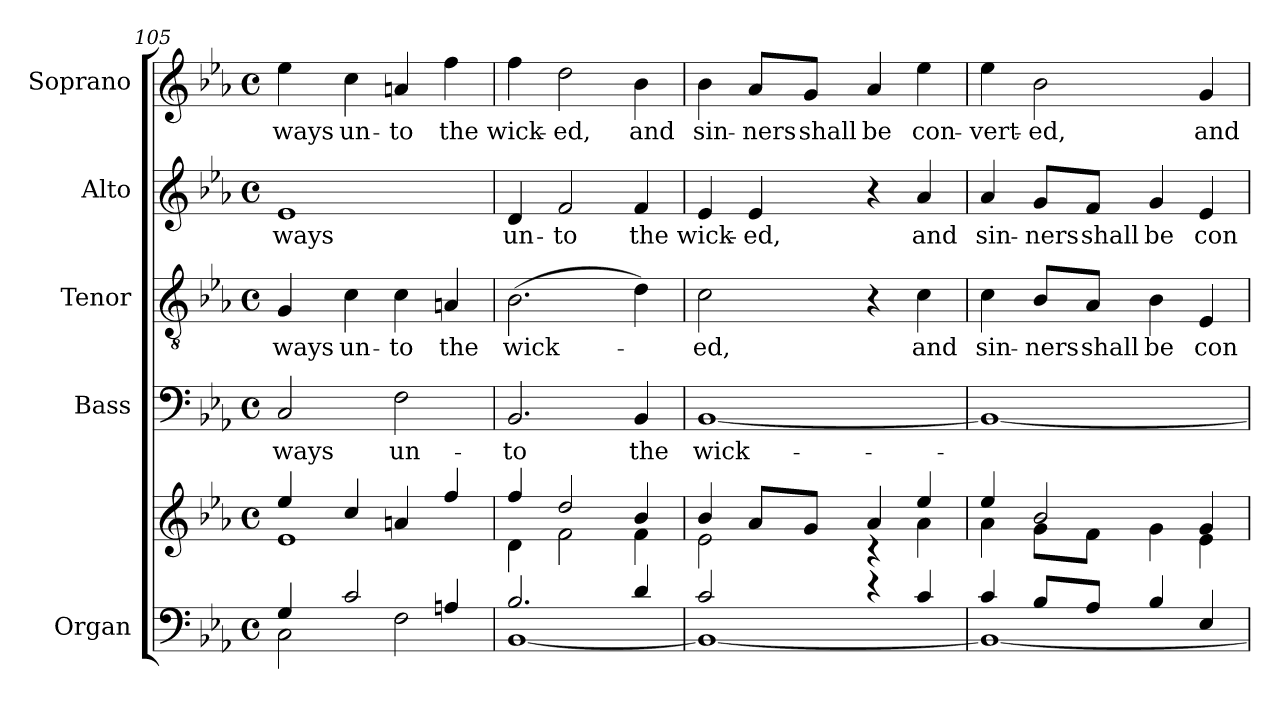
**kern	**kern	**kern	**text	**kern	**text	**kern	**text	**kern	**text
*part5	*part5	*part4	*part4	*part3	*part3	*part2	*part2	*part1	*part1
*staff6	*staff5	*staff4	*staff4	*staff3	*staff3	*staff2	*staff2	*staff1	*staff1
*I"Organ	*	*I"Bass	*	*I"Tenor	*	*I"Alto	*	*I"Soprano	*
*I'Org.	*	*I'B.	*	*I'T.	*	*I'A.	*	*I'S.	*
*clefF4	*clefG2	*clefF4	*	*clefGv2	*	*clefG2	*	*clefG2	*
*	*	*	*	*ITrd7c12	*	*	*	*	*
*k[b-e-a-]	*k[b-e-a-]	*k[b-e-a-]	*	*k[b-e-a-]	*	*k[b-e-a-]	*	*k[b-e-a-]	*
*E-:	*E-:	*E-:	*	*E-:	*	*E-:	*	*E-:	*
*M4/4	*M4/4	*M4/4	*	*M4/4	*	*M4/4	*	*M4/4	*
*met(c)	*met(c)	*met(c)	*	*met(c)	*	*met(c)	*	*met(c)	*
=105	=105	=105	=105	=105	=105	=105	=105	=105	=105
*^	*^	*	*	*	*	*	*	*	*
!	!	!	!	!	!LO:LY:b:color=#000000	!	!	!	!	!	!
!	!	!	!	!	!	!	!LO:LY:b:color=#000000	!	!	!	!
!	!	!	!	!	!	!	!	!	!LO:LY:b:color=#000000	!	!
!	!	!	!	!	!	!	!	!	!	!	!LO:LY:b:color=#000000
4Gi/	2Ci\	4ee-i/	1e-i	2Ci/	ways	4GGi/	ways	1e-i	ways	4ee-i\	ways
!	!	!	!	!	!	!	!LO:LY:b:color=#000000	!	!	!	!
!	!	!	!	!	!	!	!	!	!	!	!LO:LY:b:color=#000000
2ci/	.	4cci/	.	.	.	4Ci\	un-	.	.	4cci\	un-
!	!	!	!	!	!LO:LY:b:color=#000000	!	!	!	!	!	!
!	!	!	!	!	!	!	!LO:LY:b:color=#000000	!	!	!	!
!	!	!	!	!	!	!	!	!	!	!	!LO:LY:b:color=#000000
.	2Fi\	4ani/	.	2Fi\	un-	4Ci\	-to	.	.	4ani/	-to
!	!	!	!	!	!	!	!LO:LY:b:color=#000000	!	!	!	!
!	!	!	!	!	!	!	!	!	!	!	!LO:LY:b:color=#000000
4Ani/	.	4ffi/	.	.	.	4AAni/	the	.	.	4ffi\	the
=106	=106	=106	=106	=106	=106	=106	=106	=106	=106	=106	=106
!	!	!	!	!	!LO:LY:b:color=#000000	!	!	!	!	!	!
!	!	!	!	!	!	!	!LO:LY:b:color=#000000	!	!	!	!
!	!	!	!	!	!	!	!	!	!LO:LY:b:color=#000000	!	!
!	!	!	!	!	!	!	!	!	!	!	!LO:LY:b:color=#000000
2.B-i/	[<1BB-i	4ffi/	4di\	2.BB-i/	-to	(2.BB-i\	wick-	4di/	un-	4ffi\	wick-
!	!	!	!	!	!	!	!	!	!LO:LY:b:color=#000000	!	!
!	!	!	!	!	!	!	!	!	!	!	!LO:LY:b:color=#000000
.	.	2ddi/	2fi\	.	.	.	.	2fi/	-to	2ddi\	-ed,
!	!	!	!	!	!LO:LY:b:color=#000000	!	!	!	!	!	!
!	!	!	!	!	!	!	!	!	!LO:LY:b:color=#000000	!	!
!	!	!	!	!	!	!	!	!	!	!	!LO:LY:b:color=#000000
4di/	.	4b-i/	4fi\	4BB-i/	the	4Di\)	.	4fi/	the	4b-i\	and
!!LO:PB:g=z
=107	=107	=107	=107	=107	=107	=107	=107	=107	=107	=107	=107
!	!	!	!	!	!LO:LY:b:color=#000000	!	!	!	!	!	!
!	!	!	!	!	!	!	!LO:LY:b:color=#000000	!	!	!	!
!	!	!	!	!	!	!	!	!	!LO:LY:b:color=#000000	!	!
!	!	!	!	!	!	!	!	!	!	!	!LO:LY:b:color=#000000
2ci/	1BB-i_<	4b-i/	2e-i\	[<1BB-i	wick-	2Ci\	-ed,	4e-i/	wick-	4b-i\	sin-
!	!	!	!	!	!	!	!	!	!LO:LY:b:color=#000000	!	!
!	!	!	!	!	!	!	!	!	!	!	!LO:LY:b:color=#000000
.	.	8a-i/L	.	.	.	.	.	4e-i/	-ed,	8a-i/L	-ners
!	!	!	!	!	!	!	!	!	!	!	!LO:LY:b:color=#000000
.	.	8gi/J	.	.	.	.	.	.	.	8gi/J	shall
!	!	!	!	!	!	!	!	!	!	!	!LO:LY:b:color=#000000
4r	.	4a-i/	4r	.	.	4r	.	4r	.	4a-i/	be
!	!	!	!	!	!	!	!LO:LY:b:color=#000000	!	!	!	!
!	!	!	!	!	!	!	!	!	!LO:LY:b:color=#000000	!	!
!	!	!	!	!	!	!	!	!	!	!	!LO:LY:b:color=#000000
4ci/	.	4ee-i/	4a-i\	.	.	4Ci\	and	4a-i/	and	4ee-i\	con-
=108	=108	=108	=108	=108	=108	=108	=108	=108	=108	=108	=108
!	!	!	!	!	!	!	!LO:LY:b:color=#000000	!	!	!	!
!	!	!	!	!	!	!	!	!	!LO:LY:b:color=#000000	!	!
!	!	!	!	!	!	!	!	!	!	!	!LO:LY:b:color=#000000
4ci/	1BB-i_<	4ee-i/	4a-i\	1BB-i_<	.	4Ci\	sin-	4a-i/	sin-	4ee-i\	-vert-
!	!	!	!	!	!	!	!LO:LY:b:color=#000000	!	!	!	!
!	!	!	!	!	!	!	!	!	!LO:LY:b:color=#000000	!	!
!	!	!	!	!	!	!	!	!	!	!	!LO:LY:b:color=#000000
8B-i/L	.	2b-i/	8gi\L	.	.	8BB-i/L	-ners	8gi/L	-ners	2b-i\	-ed,
!	!	!	!	!	!	!	!LO:LY:b:color=#000000	!	!	!	!
!	!	!	!	!	!	!	!	!	!LO:LY:b:color=#000000	!	!
8A-i/J	.	.	8fi\J	.	.	8AA-i/J	shall	8fi/J	shall	.	.
!	!	!	!	!	!	!	!LO:LY:b:color=#000000	!	!	!	!
!	!	!	!	!	!	!	!	!	!LO:LY:b:color=#000000	!	!
4B-i/	.	.	4gi\	.	.	4BB-i\	be	4gi/	be	.	.
!	!	!	!	!	!	!	!LO:LY:b:color=#000000	!	!	!	!
!	!	!	!	!	!	!	!	!	!LO:LY:b:color=#000000	!	!
!	!	!	!	!	!	!	!	!	!	!	!LO:LY:b:color=#000000
4E-i/	.	4gi/	4e-i\	.	.	4EE-i/	con-	4e-i/	con-	4gi/	and
*v	*v	*	*	*	*	*	*	*	*	*	*
*	*v	*v	*	*	*	*	*	*	*	*
=	=	=	=	=	=	=	=	=	=
*-	*-	*-	*-	*-	*-	*-	*-	*-	*-
